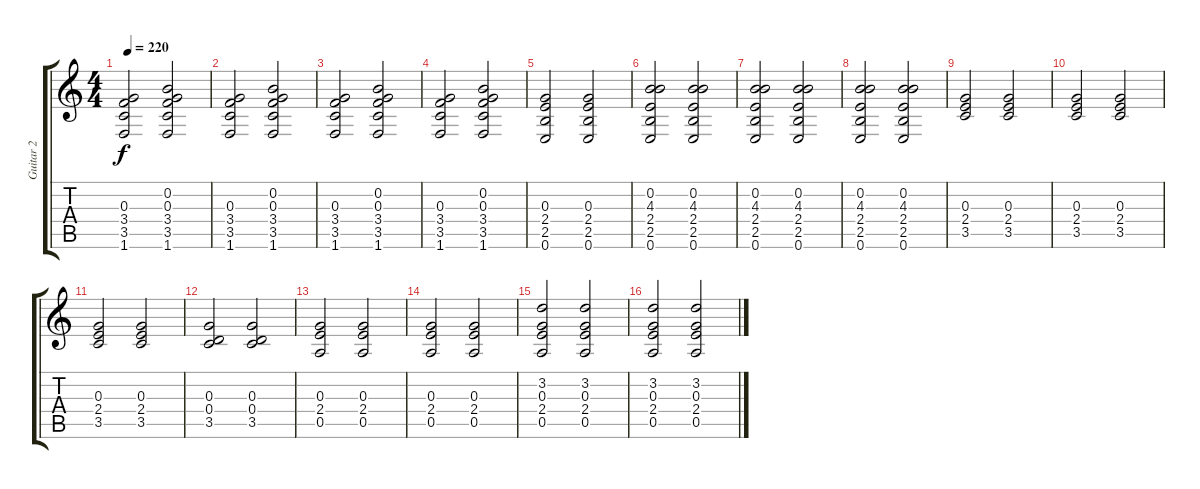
\track ("Guitar 2" "Guitar 2") {instrument acousticguitarsteel}
\staff {score tabs}
\tuning (E4 B3 G3 D3 A2 E2) {hide}
\ts (4 4)
\tempo 220
\clef g2
\ks c
(0.3 3.4 3.5 1.6).2{dy f} (0.2 0.3 3.4 3.5 1.6).2 |
(0.3 3.4 3.5 1.6).2 (0.2 0.3 3.4 3.5 1.6).2 |
(0.3 3.4 3.5 1.6).2 (0.2 0.3 3.4 3.5 1.6).2 |
(0.3 3.4 3.5 1.6).2 (0.2 0.3 3.4 3.5 1.6).2 |
(0.3 2.4 2.5 0.6).2 (0.3 2.4 2.5 0.6).2 |
(0.2 4.3 2.4 2.5 0.6).2 (0.2 4.3 2.4 2.5 0.6).2 |
(0.2 4.3 2.4 2.5 0.6).2 (0.2 4.3 2.4 2.5 0.6).2 |
(0.2 4.3 2.4 2.5 0.6).2 (0.2 4.3 2.4 2.5 0.6).2 |
(0.3 2.4 3.5).2 (0.3 2.4 3.5).2 |
(0.3 2.4 3.5).2 (0.3 2.4 3.5).2 |
(0.3 2.4 3.5).2 (0.3 2.4 3.5).2 |
(0.3 0.4 3.5).2 (0.3 0.4 3.5).2 |
(0.3 2.4 0.5).2 (0.3 2.4 0.5).2 |
(0.3 2.4 0.5).2 (0.3 2.4 0.5).2 |
(3.2 0.3 2.4 0.5).2 (3.2 0.3 2.4 0.5).2 |
(3.2 0.3 2.4 0.5).2 (3.2 0.3 2.4 0.5).2
